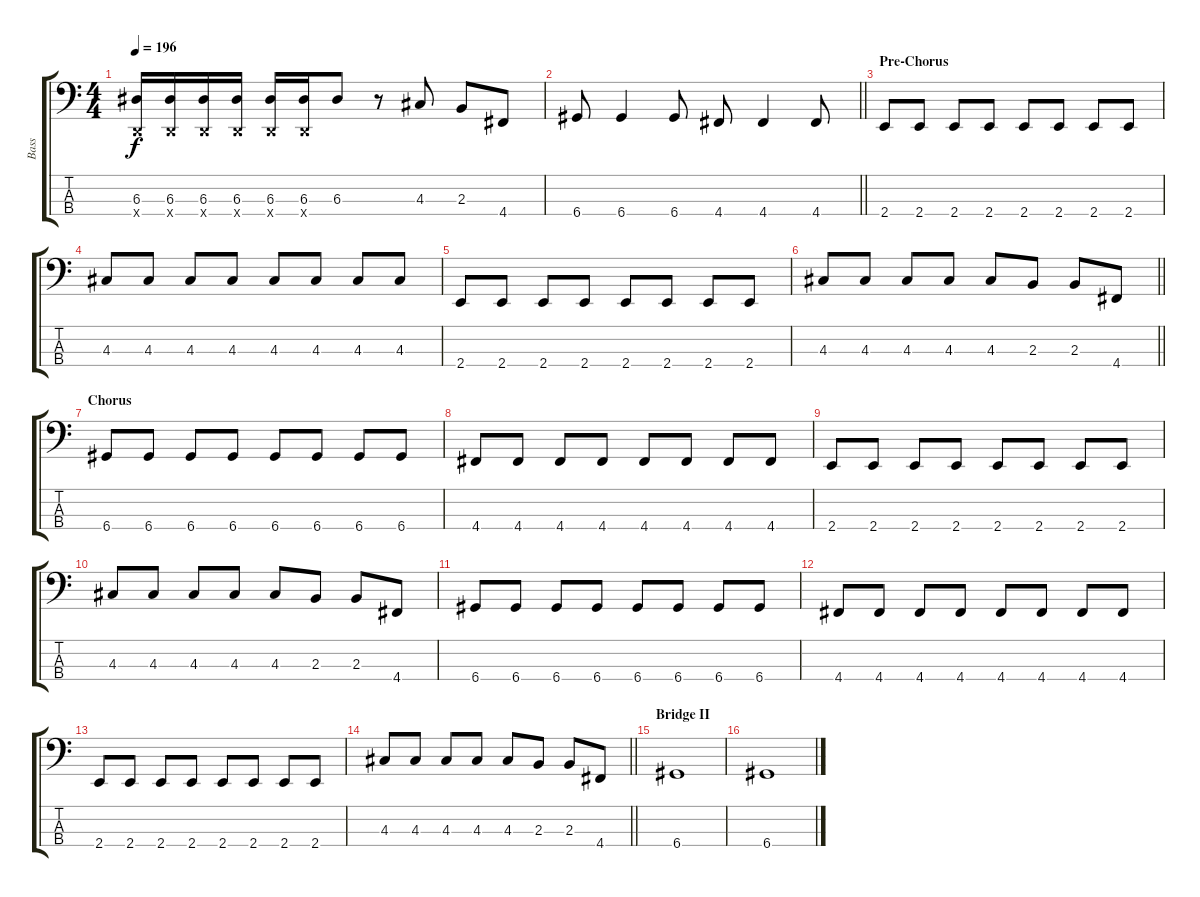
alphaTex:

\track ("Bass" "Bass") {instrument electricbassfinger}
\staff {score tabs}
\tuning (G2 D2 A1 D1) {hide}
\ts (4 4)
\tempo 196
\clef f4
\ks c
(6.3 0.4{x}).16{dy f} (6.3 0.4{x}).16 (6.3 0.4{x}).16 (6.3 0.4{x}).16 (6.3 0.4{x}).16 (6.3 0.4{x}).16 6.3.8 r.8 4.3.8 2.3.8 4.4.8 |
\barLineRight lightlight
6.4.8 6.4.4 6.4.8 4.4.8 4.4.4 4.4.8 |
\section ("" "Pre-Chorus")
2.4.8 2.4.8 2.4.8 2.4.8 2.4.8 2.4.8 2.4.8 2.4.8 |
4.3.8 4.3.8 4.3.8 4.3.8 4.3.8 4.3.8 4.3.8 4.3.8 |
2.4.8 2.4.8 2.4.8 2.4.8 2.4.8 2.4.8 2.4.8 2.4.8 |
\barLineRight lightlight
4.3.8 4.3.8 4.3.8 4.3.8 4.3.8 2.3.8 2.3.8 4.4.8 |
\section ("" "Chorus")
6.4.8 6.4.8 6.4.8 6.4.8 6.4.8 6.4.8 6.4.8 6.4.8 |
4.4.8 4.4.8 4.4.8 4.4.8 4.4.8 4.4.8 4.4.8 4.4.8 |
2.4.8 2.4.8 2.4.8 2.4.8 2.4.8 2.4.8 2.4.8 2.4.8 |
4.3.8 4.3.8 4.3.8 4.3.8 4.3.8 2.3.8 2.3.8 4.4.8 |
6.4.8 6.4.8 6.4.8 6.4.8 6.4.8 6.4.8 6.4.8 6.4.8 |
4.4.8 4.4.8 4.4.8 4.4.8 4.4.8 4.4.8 4.4.8 4.4.8 |
2.4.8 2.4.8 2.4.8 2.4.8 2.4.8 2.4.8 2.4.8 2.4.8 |
\barLineRight lightlight
4.3.8 4.3.8 4.3.8 4.3.8 4.3.8 2.3.8 2.3.8 4.4.8 |
\section ("" "Bridge II")
6.4.1 |
6.4.1
